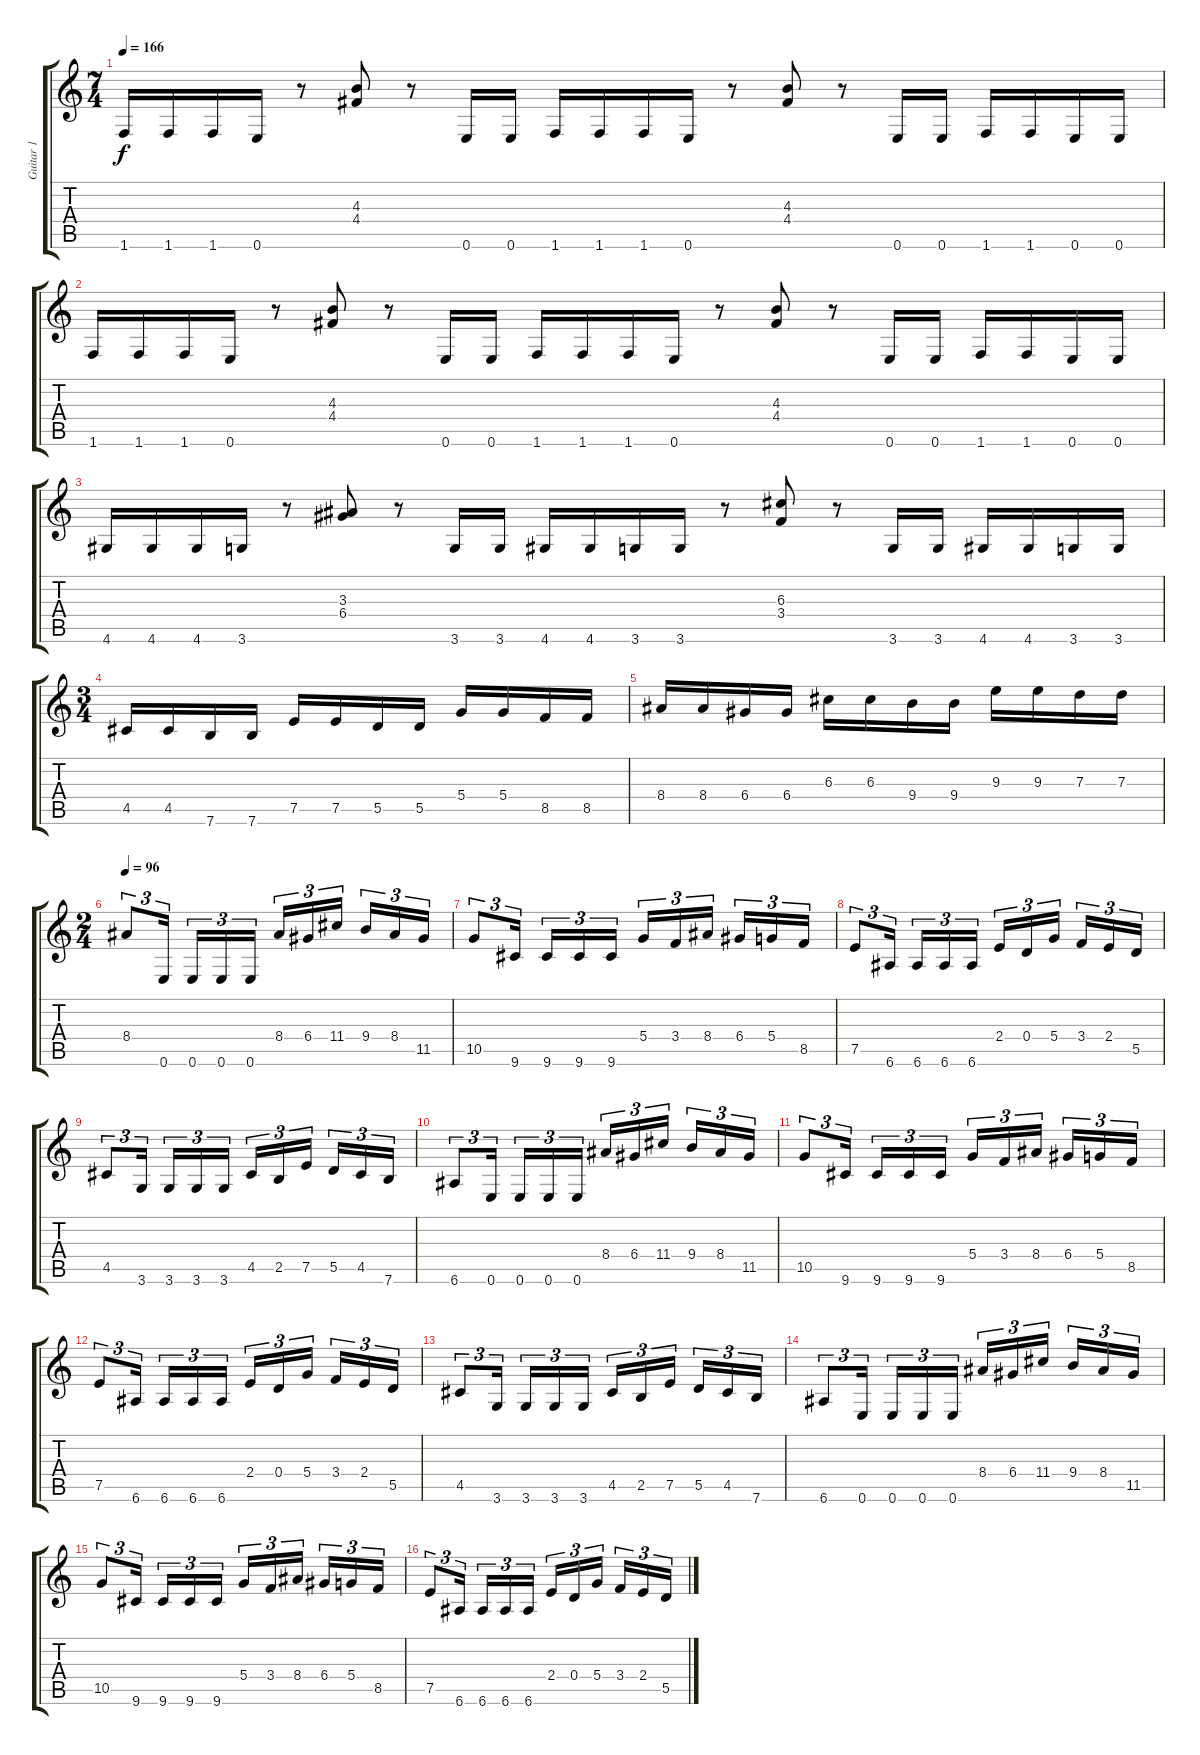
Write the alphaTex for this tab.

\track ("Guitar 1" "Guitar 1") {instrument distortionguitar}
\staff {score tabs}
\tuning (E4 B3 G3 D3 A2 E2) {hide}
\ts (7 4)
\tempo 166
\clef g2
\ks c
1.6.16{dy f} 1.6.16 1.6.16 0.6.16 r.8 (4.3 4.4).8 r.8 0.6.16 0.6.16 1.6.16 1.6.16 1.6.16 0.6.16 r.8 (4.3 4.4).8 r.8 0.6.16 0.6.16 1.6.16 1.6.16 0.6.16 0.6.16 |
1.6.16 1.6.16 1.6.16 0.6.16 r.8 (4.3 4.4).8 r.8 0.6.16 0.6.16 1.6.16 1.6.16 1.6.16 0.6.16 r.8 (4.3 4.4).8 r.8 0.6.16 0.6.16 1.6.16 1.6.16 0.6.16 0.6.16 |
4.6.16 4.6.16 4.6.16 3.6.16 r.8 (3.3 6.4).8 r.8 3.6.16 3.6.16 4.6.16 4.6.16 3.6.16 3.6.16 r.8 (6.3 3.4).8 r.8 3.6.16 3.6.16 4.6.16 4.6.16 3.6.16 3.6.16 |
\ts (3 4)
4.5.16 4.5.16 7.6.16 7.6.16 7.5.16 7.5.16 5.5.16 5.5.16 5.4.16 5.4.16 8.5.16 8.5.16 |
8.4.16 8.4.16 6.4.16 6.4.16 6.3.16 6.3.16 9.4.16 9.4.16 9.3.16 9.3.16 7.3.16 7.3.16 |
\ts (2 4)
\tempo 96
8.4.8{tu (3 2)} 0.6.16{tu (3 2)} 0.6.16{tu (3 2)} 0.6.16{tu (3 2)} 0.6.16{tu (3 2)} 8.4.16{tu (3 2)} 6.4.16{tu (3 2)} 11.4.16{tu (3 2)} 9.4.16{tu (3 2)} 8.4.16{tu (3 2)} 11.5.16{tu (3 2)} |
10.5.8{tu (3 2)} 9.6.16{tu (3 2)} 9.6.16{tu (3 2)} 9.6.16{tu (3 2)} 9.6.16{tu (3 2)} 5.4.16{tu (3 2)} 3.4.16{tu (3 2)} 8.4.16{tu (3 2)} 6.4.16{tu (3 2)} 5.4.16{tu (3 2)} 8.5.16{tu (3 2)} |
7.5.8{tu (3 2)} 6.6.16{tu (3 2)} 6.6.16{tu (3 2)} 6.6.16{tu (3 2)} 6.6.16{tu (3 2)} 2.4.16{tu (3 2)} 0.4.16{tu (3 2)} 5.4.16{tu (3 2)} 3.4.16{tu (3 2)} 2.4.16{tu (3 2)} 5.5.16{tu (3 2)} |
4.5.8{tu (3 2)} 3.6.16{tu (3 2)} 3.6.16{tu (3 2)} 3.6.16{tu (3 2)} 3.6.16{tu (3 2)} 4.5.16{tu (3 2)} 2.5.16{tu (3 2)} 7.5.16{tu (3 2)} 5.5.16{tu (3 2)} 4.5.16{tu (3 2)} 7.6.16{tu (3 2)} |
6.6.8{tu (3 2)} 0.6.16{tu (3 2)} 0.6.16{tu (3 2)} 0.6.16{tu (3 2)} 0.6.16{tu (3 2)} 8.4.16{tu (3 2)} 6.4.16{tu (3 2)} 11.4.16{tu (3 2)} 9.4.16{tu (3 2)} 8.4.16{tu (3 2)} 11.5.16{tu (3 2)} |
10.5.8{tu (3 2)} 9.6.16{tu (3 2)} 9.6.16{tu (3 2)} 9.6.16{tu (3 2)} 9.6.16{tu (3 2)} 5.4.16{tu (3 2)} 3.4.16{tu (3 2)} 8.4.16{tu (3 2)} 6.4.16{tu (3 2)} 5.4.16{tu (3 2)} 8.5.16{tu (3 2)} |
7.5.8{tu (3 2)} 6.6.16{tu (3 2)} 6.6.16{tu (3 2)} 6.6.16{tu (3 2)} 6.6.16{tu (3 2)} 2.4.16{tu (3 2)} 0.4.16{tu (3 2)} 5.4.16{tu (3 2)} 3.4.16{tu (3 2)} 2.4.16{tu (3 2)} 5.5.16{tu (3 2)} |
4.5.8{tu (3 2)} 3.6.16{tu (3 2)} 3.6.16{tu (3 2)} 3.6.16{tu (3 2)} 3.6.16{tu (3 2)} 4.5.16{tu (3 2)} 2.5.16{tu (3 2)} 7.5.16{tu (3 2)} 5.5.16{tu (3 2)} 4.5.16{tu (3 2)} 7.6.16{tu (3 2)} |
6.6.8{tu (3 2)} 0.6.16{tu (3 2)} 0.6.16{tu (3 2)} 0.6.16{tu (3 2)} 0.6.16{tu (3 2)} 8.4.16{tu (3 2)} 6.4.16{tu (3 2)} 11.4.16{tu (3 2)} 9.4.16{tu (3 2)} 8.4.16{tu (3 2)} 11.5.16{tu (3 2)} |
10.5.8{tu (3 2)} 9.6.16{tu (3 2)} 9.6.16{tu (3 2)} 9.6.16{tu (3 2)} 9.6.16{tu (3 2)} 5.4.16{tu (3 2)} 3.4.16{tu (3 2)} 8.4.16{tu (3 2)} 6.4.16{tu (3 2)} 5.4.16{tu (3 2)} 8.5.16{tu (3 2)} |
7.5.8{tu (3 2)} 6.6.16{tu (3 2)} 6.6.16{tu (3 2)} 6.6.16{tu (3 2)} 6.6.16{tu (3 2)} 2.4.16{tu (3 2)} 0.4.16{tu (3 2)} 5.4.16{tu (3 2)} 3.4.16{tu (3 2)} 2.4.16{tu (3 2)} 5.5.16{tu (3 2)}
